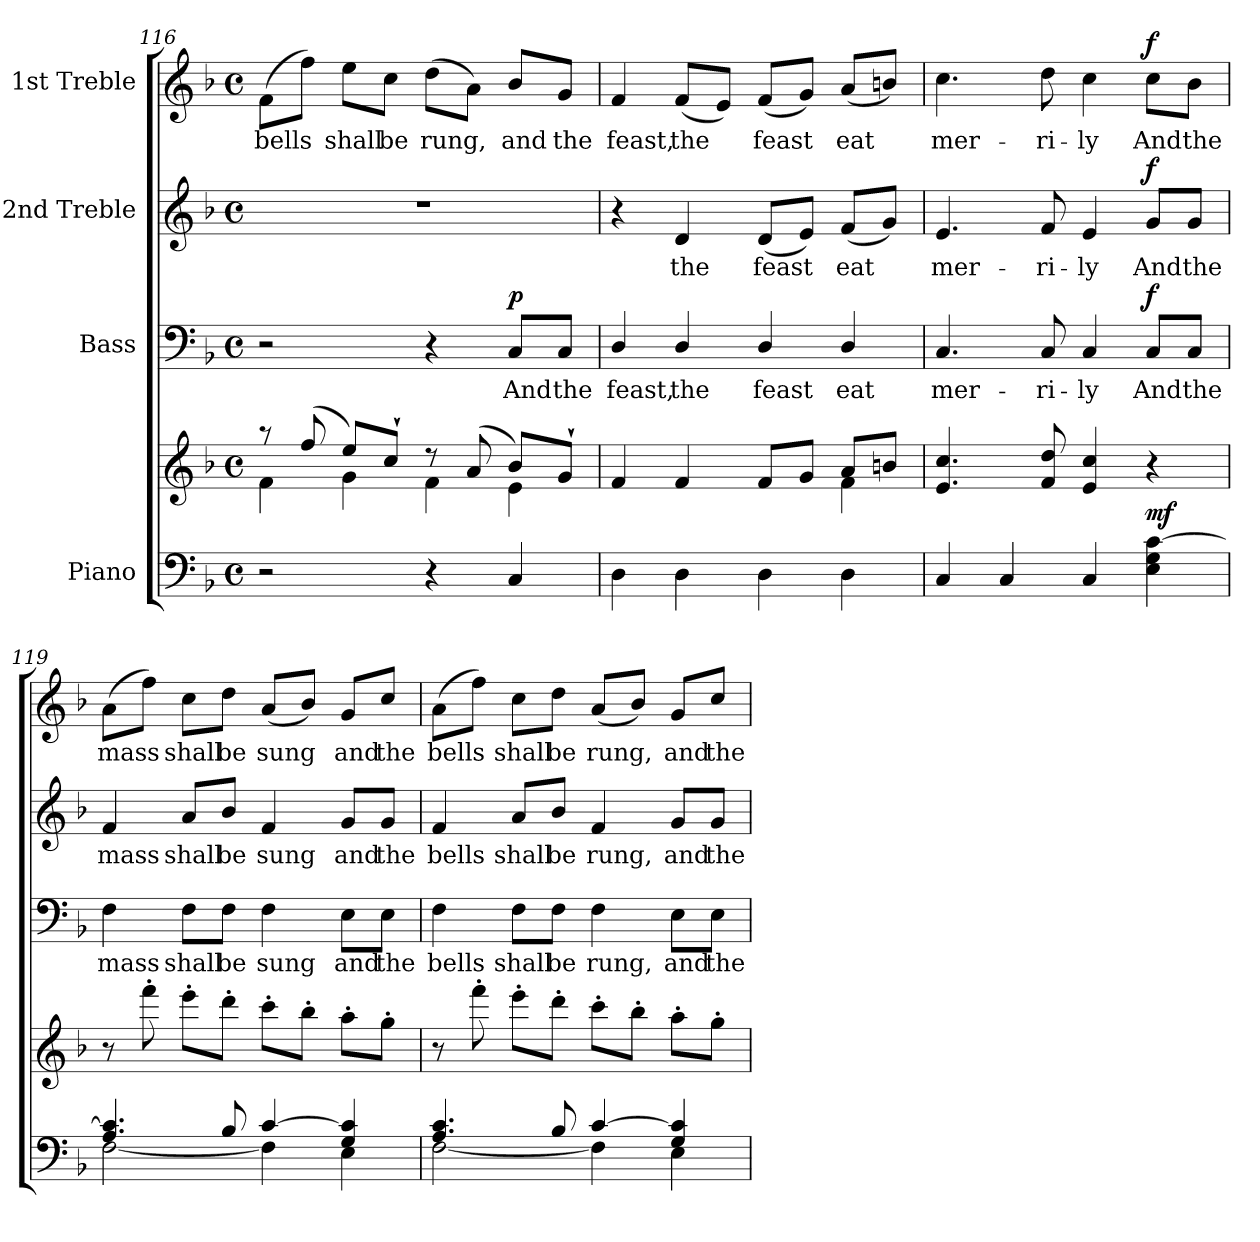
**kern	**kern	**dynam	**kern	**text	**dynam	**kern	**text	**dynam	**kern	**text	**dynam
*part4	*part4	*part4	*part3	*part3	*part3	*part2	*part2	*part2	*part1	*part1	*part1
*staff5	*staff4	*staff4/5	*staff3	*staff3	*staff3	*staff2	*staff2	*staff2	*staff1	*staff1	*staff1
*I"Piano	*	*	*I"Bass	*	*	*I"2nd Treble	*	*	*I"1st Treble	*	*
*clefF4	*clefG2	*	*clefF4	*	*	*clefG2	*	*	*clefG2	*	*
*k[b-]	*k[b-]	*	*k[b-]	*	*	*k[b-]	*	*	*k[b-]	*	*
*F:	*F:	*	*F:	*	*	*F:	*	*	*F:	*	*
*M4/4	*M4/4	*	*M4/4	*	*	*M4/4	*	*	*M4/4	*	*
*met(c)	*met(c)	*	*met(c)	*	*	*met(c)	*	*	*met(c)	*	*
=116	=116	=116	=116	=116	=116	=116	=116	=116	=116	=116	=116
*	*^	*	*	*	*	*	*	*	*	*	*
!	!	!	!	!	!	!	!	!	!	!	!LO:LY:b:color=#000000	!
2r	8r	4fi\	.	2r	.	.	1r	.	.	(8fi\L	bells	.
.	(8ffi/	.	.	.	.	.	.	.	.	8ffi\J)	.	.
!	!	!	!	!	!	!	!	!	!	!	!LO:LY:b:color=#000000	!
.	8eei/L)	4gi\	.	.	.	.	.	.	.	8eei\L	shall	.
!	!	!	!	!	!	!	!	!	!	!	!LO:LY:b:color=#000000	!
.	8cc`i/J	.	.	.	.	.	.	.	.	8cci\J	be	.
!	!	!	!	!	!	!	!	!	!	!	!LO:LY:b:color=#000000	!
4r	8r	4fi\	.	4r	.	.	.	.	.	(8ddi\L	rung,	.
.	(8ai/	.	.	.	.	.	.	.	.	8ai\J)	.	.
!	!	!	!	!	!LO:LY:b:color=#000000	!	!	!	!	!	!	!
!	!	!	!	!	!	!	!	!	!	!	!LO:LY:b:color=#000000	!
4Ci/	8b-i/L)	4ei\	.	8Ci/L	And	p	.	.	.	8b-i/L	and	.
!	!	!	!	!	!LO:LY:b:color=#000000	!	!	!	!	!	!	!
!	!	!	!	!	!	!	!	!	!	!	!LO:LY:b:color=#000000	!
.	8g`i/J	.	.	8Ci/J	the	.	.	.	.	8gi/J	the	.
!!LO:LB:g=z
=117	=117	=117	=117	=117	=117	=117	=117	=117	=117	=117	=117	=117
!	!	!	!	!	!LO:LY:b:color=#000000	!	!	!	!	!	!	!
!	!	!	!	!	!	!	!	!	!	!	!LO:LY:b:color=#000000	!
4Di\	4fi/	2ryy	.	4Di/	feast,	.	4r	.	.	4fi/	feast,	.
!	!	!	!	!	!LO:LY:b:color=#000000	!	!	!	!	!	!	!
!	!	!	!	!	!	!	!	!LO:LY:b:color=#000000	!	!	!	!
!	!	!	!	!	!	!	!	!	!	!	!LO:LY:b:color=#000000	!
4Di\	4fi/	.	.	4Di/	the	.	4di/	the	.	(8fi/L	the	.
.	.	.	.	.	.	.	.	.	.	8ei/J)	.	.
!	!	!	!	!	!LO:LY:b:color=#000000	!	!	!	!	!	!	!
!	!	!	!	!	!	!	!	!LO:LY:b:color=#000000	!	!	!	!
!	!	!	!	!	!	!	!	!	!	!	!LO:LY:b:color=#000000	!
4Di\	8fi/L	4ryy	.	4Di/	feast	.	(8di/L	feast	.	(8fi/L	feast	.
.	8gi/J	.	.	.	.	.	8ei/J)	.	.	8gi/J)	.	.
!	!	!	!	!	!LO:LY:b:color=#000000	!	!	!	!	!	!	!
!	!	!	!	!	!	!	!	!LO:LY:b:color=#000000	!	!	!	!
!	!	!	!	!	!	!	!	!	!	!	!LO:LY:b:color=#000000	!
4Di\	8ai/L	4fi\	.	4Di/	eat	.	(8fi/L	eat	.	(8ai/L	eat	.
.	8bni/J	.	.	.	.	.	8gi/J)	.	.	8bni/J)	.	.
*	*v	*v	*	*	*	*	*	*	*	*	*	*
=118	=118	=118	=118	=118	=118	=118	=118	=118	=118	=118	=118
!	!	!	!	!LO:LY:b:color=#000000	!	!	!	!	!	!	!
!	!	!	!	!	!	!	!LO:LY:b:color=#000000	!	!	!	!
!	!	!	!	!	!	!	!	!	!	!LO:LY:b:color=#000000	!
4Ci/	4.ei/ 4.cci	.	4.Ci/	mer-	.	4.ei/	mer-	.	4.cci\	mer-	.
4Ci/	.	.	.	.	.	.	.	.	.	.	.
!	!	!	!	!LO:LY:b:color=#000000	!	!	!	!	!	!	!
!	!	!	!	!	!	!	!LO:LY:b:color=#000000	!	!	!	!
!	!	!	!	!	!	!	!	!	!	!LO:LY:b:color=#000000	!
.	8fi/ 8ddi	.	8Ci/	-ri-	.	8fi/	-ri-	.	8ddi\	-ri-	.
!	!	!	!	!LO:LY:b:color=#000000	!	!	!	!	!	!	!
!	!	!	!	!	!	!	!LO:LY:b:color=#000000	!	!	!	!
!	!	!	!	!	!	!	!	!	!	!LO:LY:b:color=#000000	!
4Ci/	4ei/ 4cci	.	4Ci/	-ly	.	4ei/	-ly	.	4cci\	-ly	.
!	!	!	!	!LO:LY:b:color=#000000	!	!	!	!	!	!	!
!	!	!	!	!	!	!	!LO:LY:b:color=#000000	!	!	!	!
!	!	!	!	!	!	!	!	!	!	!LO:LY:b:color=#000000	!
4Ei\ 4Gi [4ci	4r	mf	8Ci/L	And	f	8gi/L	And	f	8cci\L	And	f
!	!	!	!	!LO:LY:b:color=#000000	!	!	!	!	!	!	!
!	!	!	!	!	!	!	!LO:LY:b:color=#000000	!	!	!	!
!	!	!	!	!	!	!	!	!	!	!LO:LY:b:color=#000000	!
.	.	.	8Ci/J	the	.	8gi/J	the	.	8b-i\J	the	.
=119	=119	=119	=119	=119	=119	=119	=119	=119	=119	=119	=119
*^	*	*	*	*	*	*	*	*	*	*	*
!	!	!	!	!	!LO:LY:b:color=#000000	!	!	!	!	!	!	!
!	!	!	!	!	!	!	!	!LO:LY:b:color=#000000	!	!	!	!
!	!	!	!	!	!	!	!	!	!	!	!LO:LY:b:color=#000000	!
4.Ai/ 4.ci]	[2Fi\	8r	.	4Fi\	mass	.	4fi/	mass	.	(8ai\L	mass	.
.	.	8fff'i\	.	.	.	.	.	.	.	8ffi\J)	.	.
!	!	!	!	!	!LO:LY:b:color=#000000	!	!	!	!	!	!	!
!	!	!	!	!	!	!	!	!LO:LY:b:color=#000000	!	!	!	!
!	!	!	!	!	!	!	!	!	!	!	!LO:LY:b:color=#000000	!
.	.	8eee'i\L	.	8Fi\L	shall	.	8ai/L	shall	.	8cci\L	shall	.
!	!	!	!	!	!LO:LY:b:color=#000000	!	!	!	!	!	!	!
!	!	!	!	!	!	!	!	!LO:LY:b:color=#000000	!	!	!	!
!	!	!	!	!	!	!	!	!	!	!	!LO:LY:b:color=#000000	!
8B-i/	.	8ddd'i\J	.	8Fi\J	be	.	8b-i/J	be	.	8ddi\J	be	.
!	!	!	!	!	!LO:LY:b:color=#000000	!	!	!	!	!	!	!
!	!	!	!	!	!	!	!	!LO:LY:b:color=#000000	!	!	!	!
!	!	!	!	!	!	!	!	!	!	!	!LO:LY:b:color=#000000	!
[4ci/	4Fi\]	8ccc'i\L	.	4Fi\	sung	.	4fi/	sung	.	(8ai/L	sung	.
.	.	8bb-'i\J	.	.	.	.	.	.	.	8b-i/J)	.	.
!	!	!	!	!	!LO:LY:b:color=#000000	!	!	!	!	!	!	!
!	!	!	!	!	!	!	!	!LO:LY:b:color=#000000	!	!	!	!
!	!	!	!	!	!	!	!	!	!	!	!LO:LY:b:color=#000000	!
4Gi/ 4ci]	4Ei\	8aa'i\L	.	8Ei\L	and	.	8gi/L	and	.	8gi/L	and	.
!	!	!	!	!	!LO:LY:b:color=#000000	!	!	!	!	!	!	!
!	!	!	!	!	!	!	!	!LO:LY:b:color=#000000	!	!	!	!
!	!	!	!	!	!	!	!	!	!	!	!LO:LY:b:color=#000000	!
.	.	8gg'i\J	.	8Ei\J	the	.	8gi/J	the	.	8cci/J	the	.
=120	=120	=120	=120	=120	=120	=120	=120	=120	=120	=120	=120	=120
!	!	!	!	!	!LO:LY:b:color=#000000	!	!	!	!	!	!	!
!	!	!	!	!	!	!	!	!LO:LY:b:color=#000000	!	!	!	!
!	!	!	!	!	!	!	!	!	!	!	!LO:LY:b:color=#000000	!
4.Ai/ 4.ci	[2Fi\	8r	.	4Fi\	bells	.	4fi/	bells	.	(8ai\L	bells	.
.	.	8fff'i\	.	.	.	.	.	.	.	8ffi\J)	.	.
!	!	!	!	!	!LO:LY:b:color=#000000	!	!	!	!	!	!	!
!	!	!	!	!	!	!	!	!LO:LY:b:color=#000000	!	!	!	!
!	!	!	!	!	!	!	!	!	!	!	!LO:LY:b:color=#000000	!
.	.	8eee'i\L	.	8Fi\L	shall	.	8ai/L	shall	.	8cci\L	shall	.
!	!	!	!	!	!LO:LY:b:color=#000000	!	!	!	!	!	!	!
!	!	!	!	!	!	!	!	!LO:LY:b:color=#000000	!	!	!	!
!	!	!	!	!	!	!	!	!	!	!	!LO:LY:b:color=#000000	!
8B-i/	.	8ddd'i\J	.	8Fi\J	be	.	8b-i/J	be	.	8ddi\J	be	.
!	!	!	!	!	!LO:LY:b:color=#000000	!	!	!	!	!	!	!
!	!	!	!	!	!	!	!	!LO:LY:b:color=#000000	!	!	!	!
!	!	!	!	!	!	!	!	!	!	!	!LO:LY:b:color=#000000	!
[4ci/	4Fi\]	8ccc'i\L	.	4Fi\	rung,	.	4fi/	rung,	.	(8ai/L	rung,	.
.	.	8bb-'i\J	.	.	.	.	.	.	.	8b-i/J)	.	.
!	!	!	!	!	!LO:LY:b:color=#000000	!	!	!	!	!	!	!
!	!	!	!	!	!	!	!	!LO:LY:b:color=#000000	!	!	!	!
!	!	!	!	!	!	!	!	!	!	!	!LO:LY:b:color=#000000	!
4Gi/ 4ci]	4Ei\	8aa'i\L	.	8Ei\L	and	.	8gi/L	and	.	8gi/L	and	.
!	!	!	!	!	!LO:LY:b:color=#000000	!	!	!	!	!	!	!
!	!	!	!	!	!	!	!	!LO:LY:b:color=#000000	!	!	!	!
!	!	!	!	!	!	!	!	!	!	!	!LO:LY:b:color=#000000	!
.	.	8gg'i\J	.	8Ei\J	the	.	8gi/J	the	.	8cci/J	the	.
*v	*v	*	*	*	*	*	*	*	*	*	*	*
=	=	=	=	=	=	=	=	=	=	=	=
*-	*-	*-	*-	*-	*-	*-	*-	*-	*-	*-	*-
